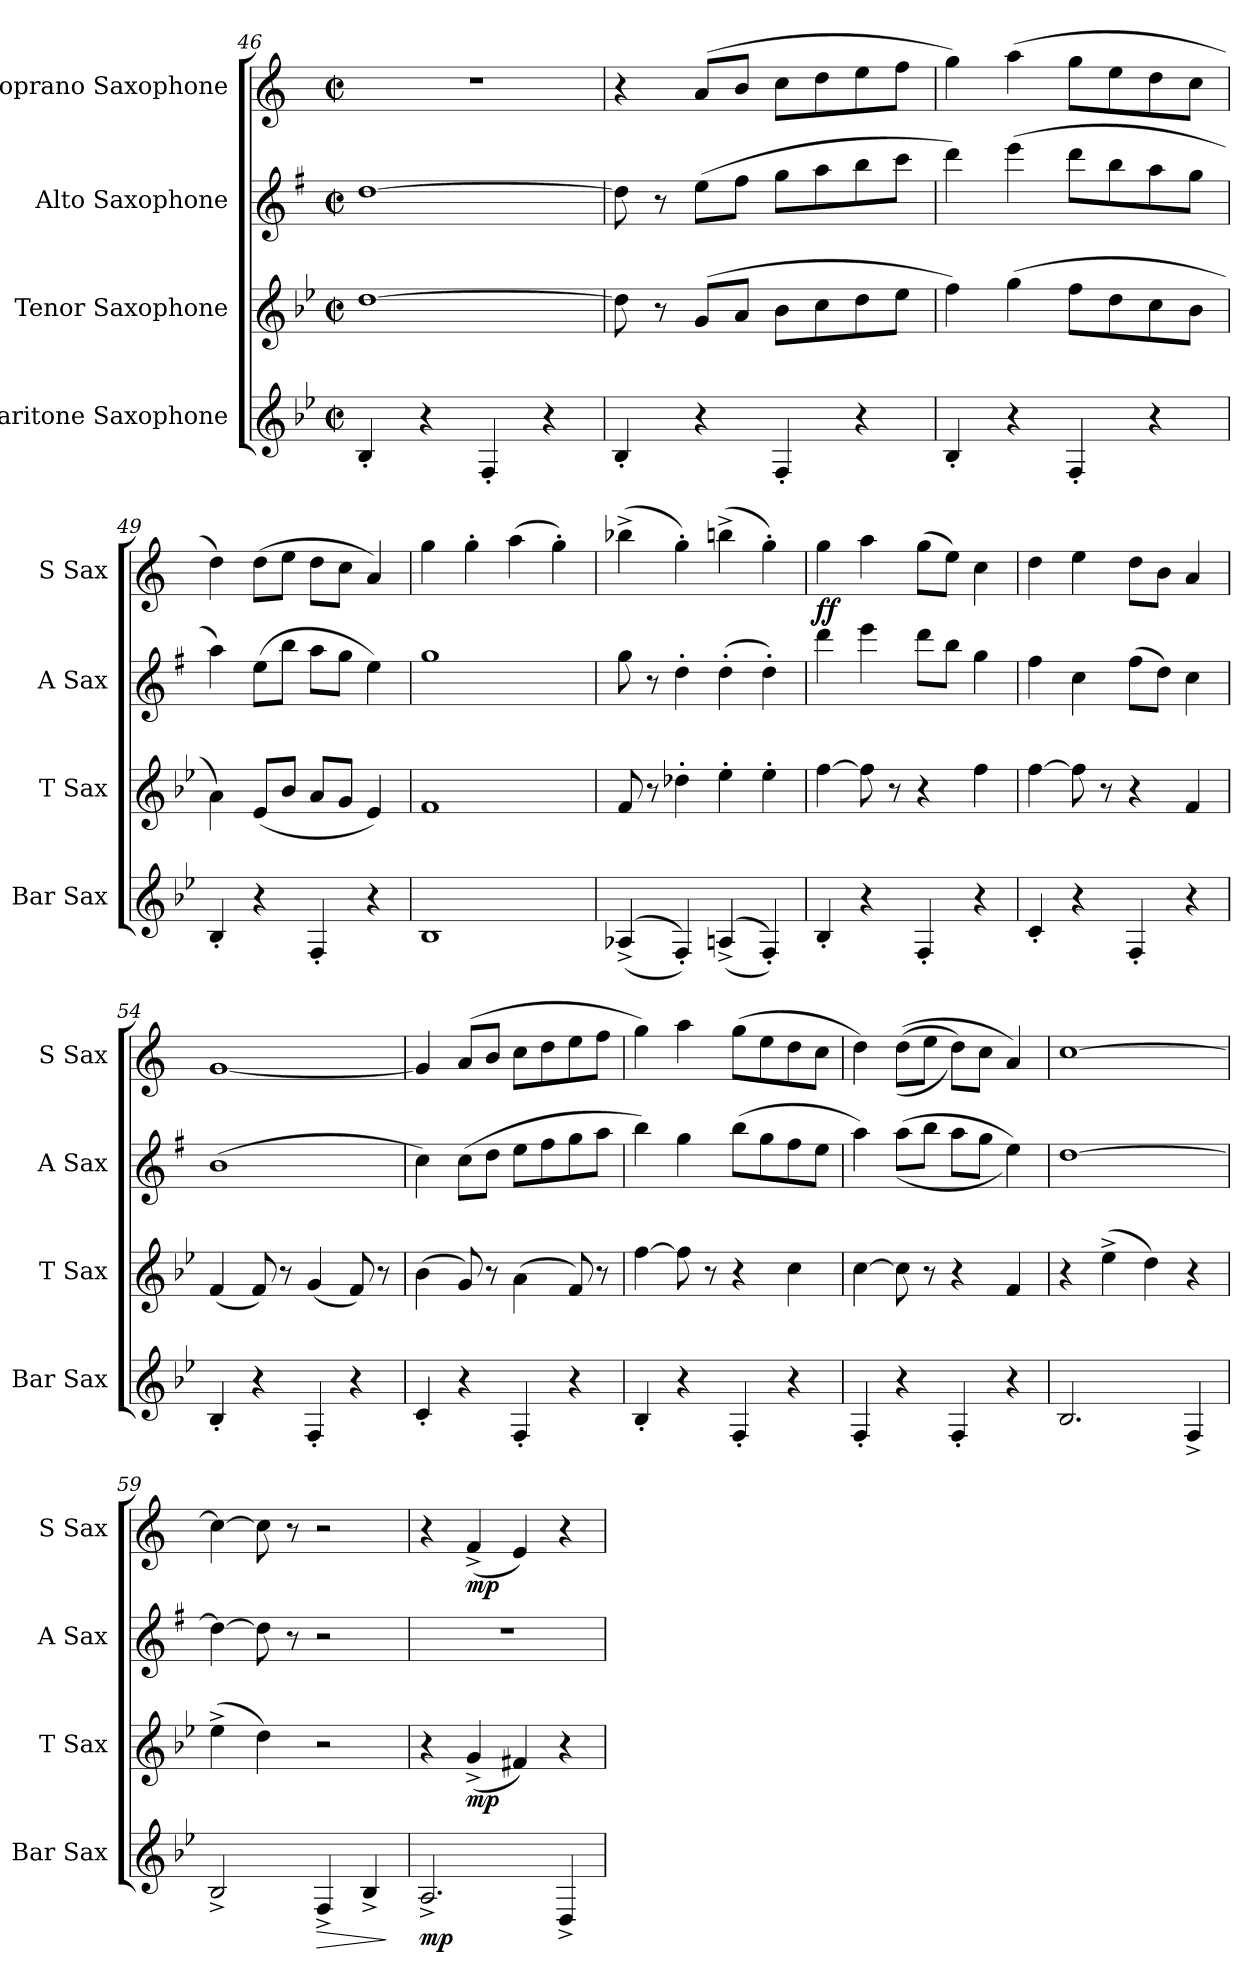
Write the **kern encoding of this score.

**kern	**dynam	**kern	**dynam	**kern	**kern	**dynam
*part4	*part4	*part3	*part3	*part2	*part1	*part1
*staff4	*staff4	*staff3	*staff3	*staff2	*staff1	*staff1
*I"Baritone Saxophone	*	*I"Tenor Saxophone	*	*I"Alto Saxophone	*I"Soprano Saxophone	*
*I'Bar Sax	*	*I'T Sax	*	*I'A Sax	*I'S Sax	*
*clefG2	*	*clefG2	*	*clefG2	*clefG2	*
*ITrd12c21	*	*ITrd8c14	*	*ITrd5c9	*ITrd1c2	*
*k[b-e-]	*	*k[b-e-]	*	*k[b-e-]	*k[b-e-]	*
*M2/2	*	*M2/2	*	*M2/2	*M2/2	*
*met(c|)	*	*met(c|)	*	*met(c|)	*met(c|)	*
=46	=46	=46	=46	=46	=46	=46
4BB-'/	.	[1d	.	[1f	1r	.
4r	.	.	.	.	.	.
4FF'/	.	.	.	.	.	.
4r	.	.	.	.	.	.
=47	=47	=47	=47	=47	=47	=47
4BB-'/	.	8d\]	.	8f\]	4r	.
.	.	8r	.	8r	.	.
4r	.	(8G/L	.	(8g\L	(8g/L	.
.	.	8A/J	.	8a\J	8a/J	.
4FF'/	.	8B-\L	.	8b-\L	8b-\L	.
.	.	8c\	.	8cc\	8cc\	.
4r	.	8d\	.	8dd\	8dd\	.
.	.	8e-\J	.	8ee-\J	8ee-\J	.
=48	=48	=48	=48	=48	=48	=48
4BB-'/	.	4f\)	.	4ff\)	4ff\)	.
4r	.	(4g\	.	(4gg\	(4gg\	.
4FF'/	.	8f\L	.	8ff\L	8ff\L	.
.	.	8d\	.	8dd\	8dd\	.
4r	.	8c\	.	8cc\	8cc\	.
.	.	8B-\J	.	8b-\J	8b-\J	.
=49	=49	=49	=49	=49	=49	=49
4BB-'/	.	4A\)	.	4cc\)	4cc\)	.
4r	.	(8E-/L	.	(8g\L	(8cc\L	.
.	.	8B-/J	.	8dd\J	8dd\J	.
4FF'/	.	8A/L	.	8cc\L	8cc\L	.
.	.	8G/J	.	8b-\J	8b-\J	.
4r	.	4E-/)	.	4g\)	4g/)	.
!!LO:PB:g=z
=50	=50	=50	=50	=50	=50	=50
1BB-	.	1F	.	1b-	4ff\	.
.	.	.	.	.	4ff'\	.
.	.	.	.	.	(4gg\	.
.	.	.	.	.	4ff'\)	.
=51	=51	=51	=51	=51	=51	=51
((4AA-X^/	.	8F/	.	8b-\	(4aa-X^\	.
.	.	8r	.	8r	.	.
4FF'/))	.	4d-X'\	.	4f'\	4ff'\)	.
((4AAn^/	.	4e-'\	.	(4f'\	(4aan^\	.
4FF'/))	.	4e-'\	.	4f'\)	4ff'\)	.
=52	=52	=52	=52	=52	=52	=52
!	!	!	!	!	!	!LO:DY:b
4BB-'/	.	[4f\	.	4ff\	4ff\	ff
4r	.	8f\]	.	4gg\	4gg\	.
.	.	8r	.	.	.	.
4FF'/	.	4r	.	8ff\L	(8ff\L	.
.	.	.	.	8dd\J	8dd\J)	.
4r	.	4f\	.	4b-\	4b-\	.
=53	=53	=53	=53	=53	=53	=53
4C'/	.	[4f\	.	4a\	4cc\	.
4r	.	8f\]	.	4e-\	4dd\	.
.	.	8r	.	.	.	.
4FF'/	.	4r	.	(8a\L	8cc\L	.
.	.	.	.	8f\J)	8a\J	.
4r	.	4F/	.	4e-\	4g/	.
=54	=54	=54	=54	=54	=54	=54
4BB-'/	.	(4F/	.	(1d	[1f	.
4r	.	8F/)	.	.	.	.
.	.	8r	.	.	.	.
4FF'/	.	(4G/	.	.	.	.
4r	.	8F/)	.	.	.	.
.	.	8r	.	.	.	.
=55	=55	=55	=55	=55	=55	=55
4C'/	.	(4B-\	.	4e-\)	4f/]	.
4r	.	8G/)	.	(8e-\L	(8g/L	.
.	.	8r	.	8f\J	8a/J	.
4FF'/	.	(4A\	.	8g\L	8b-\L	.
.	.	.	.	8a\	8cc\	.
4r	.	8F/)	.	8b-\	8dd\	.
.	.	8r	.	8cc\J	8ee-\J	.
!!LO:LB:g=z
=56	=56	=56	=56	=56	=56	=56
4BB-'/	.	[4f\	.	4dd\)	4ff\)	.
4r	.	8f\]	.	4b-\	4gg\	.
.	.	8r	.	.	.	.
4FF'/	.	4r	.	(8dd\L	(8ff\L	.
.	.	.	.	8b-\	8dd\	.
4r	.	4c\	.	8a\	8cc\	.
.	.	.	.	8g\J	8b-\J	.
=57	=57	=57	=57	=57	=57	=57
4FF'/	.	[4c\	.	4cc\)	4cc\)	.
4r	.	8c\]	.	((8cc\L	(((8cc\L	.
.	.	8r	.	8dd\J	8dd\J	.
4FF'/	.	4r	.	8cc\L	8cc\L))	.
.	.	.	.	8b-\J	8b-\J	.
4r	.	4F/	.	4g\))	4g/)	.
=58	=58	=58	=58	=58	=58	=58
2.BB-/	.	4r	.	[1f	[1b-	.
.	.	(4e-^\	.	.	.	.
.	.	4d\)	.	.	.	.
4FF^/	.	4r	.	.	.	.
=59	=59	=59	=59	=59	=59	=59
2BB-^/	.	(4e-^\	.	4f\_	4b-\_	.
.	.	4d\)	.	8f\]	8b-\]	.
.	.	.	.	8r	8r	.
!	!LO:HP:b	!	!	!	!	!
4FF^/	>	2r	.	2r	2r	.
4BB-^/	.	.	.	.	.	.
.	]	.	.	.	.	.
=60	=60	=60	=60	=60	=60	=60
!	!LO:DY:b	!	!	!	!	!
2.AA^/	mp	4r	.	1r	4r	.
!	!	!	!LO:DY:b	!	!	!LO:DY:b
.	.	(4G^/	mp	.	(4e-^/	mp
.	.	4F#X/)	.	.	4d/)	.
4DD^/	.	4r	.	.	4r	.
=	=	=	=	=	=	=
*-	*-	*-	*-	*-	*-	*-
